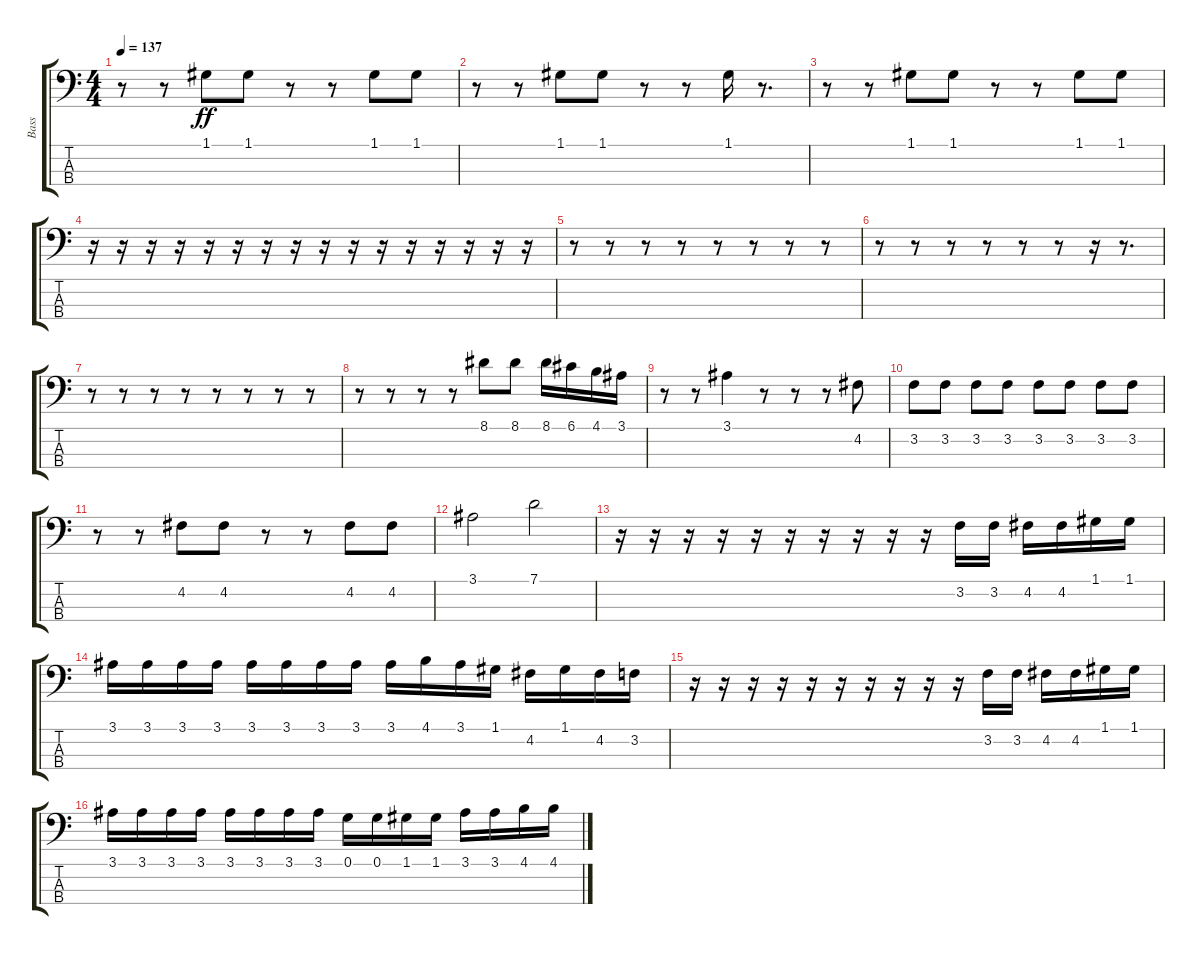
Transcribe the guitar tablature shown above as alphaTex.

\track ("Bass" "Bass") {instrument electricbassfinger}
\staff {score tabs}
\tuning (G2 D2 A1 E1) {hide}
\ts (4 4)
\tempo 137
\clef f4
\ks c
r.8{dy ff} r.8 1.1.8 1.1.8 r.8 r.8 1.1.8 1.1.8 |
r.8 r.8 1.1.8 1.1.8 r.8 r.8 1.1.16 r.8{d} |
r.8 r.8 1.1.8 1.1.8 r.8 r.8 1.1.8 1.1.8 |
r.16 r.16 r.16 r.16 r.16 r.16 r.16 r.16 r.16 r.16 r.16 r.16 r.16 r.16 r.16 r.16 |
r.8 r.8 r.8 r.8 r.8 r.8 r.8 r.8 |
r.8 r.8 r.8 r.8 r.8 r.8 r.16 r.8{d} |
r.8 r.8 r.8 r.8 r.8 r.8 r.8 r.8 |
r.8 r.8 r.8 r.8 8.1.8 8.1.8 8.1.16 6.1.16 4.1.16 3.1.16 |
r.8 r.8 3.1.4 r.8 r.8 r.8 4.2.8 |
3.2.8 3.2.8 3.2.8 3.2.8 3.2.8 3.2.8 3.2.8 3.2.8 |
r.8 r.8 4.2.8 4.2.8 r.8 r.8 4.2.8 4.2.8 |
3.1.2 7.1.2 |
r.16 r.16 r.16 r.16 r.16 r.16 r.16 r.16 r.16 r.16 3.2.16 3.2.16 4.2.16 4.2.16 1.1.16 1.1.16 |
3.1.16 3.1.16 3.1.16 3.1.16 3.1.16 3.1.16 3.1.16 3.1.16 3.1.16 4.1.16 3.1.16 1.1.16 4.2.16 1.1.16 4.2.16 3.2.16 |
r.16 r.16 r.16 r.16 r.16 r.16 r.16 r.16 r.16 r.16 3.2.16 3.2.16 4.2.16 4.2.16 1.1.16 1.1.16 |
3.1.16 3.1.16 3.1.16 3.1.16 3.1.16 3.1.16 3.1.16 3.1.16 0.1.16 0.1.16 1.1.16 1.1.16 3.1.16 3.1.16 4.1.16 4.1.16
